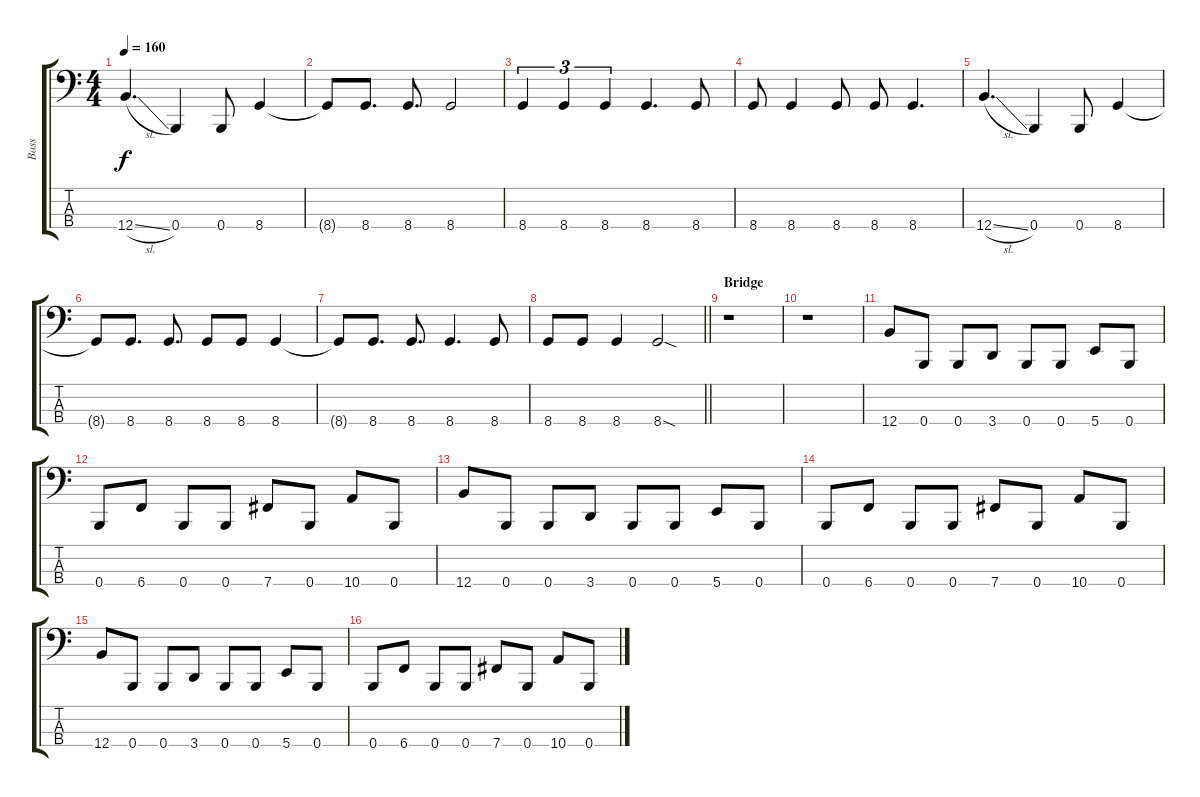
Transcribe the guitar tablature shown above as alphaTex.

\track ("Bass" "Bass") {instrument electricbassfinger}
\staff {score tabs}
\tuning (E2 B1 Gb1 B0) {hide}
\ts (4 4)
\tempo 160
\clef f4
\ks c
12.4{sl}.4{d dy f} 0.4.4 0.4.8 8.4.4 |
8.4{t}.8 8.4.8{d} 8.4.8{d} 8.4.2 |
8.4.4{tu (3 2)} 8.4.4{tu (3 2)} 8.4.4{tu (3 2)} 8.4.4{d} 8.4.8 |
8.4.8 8.4.4 8.4.8 8.4.8 8.4.4{d} |
12.4{sl}.4{d} 0.4.4 0.4.8 8.4.4 |
8.4{t}.8 8.4.8{d} 8.4.8{d} 8.4.8 8.4.8 8.4.4 |
8.4{t}.8 8.4.8{d} 8.4.8{d} 8.4.4{d} 8.4.8 |
\barLineRight lightlight
8.4.8 8.4.8 8.4.4 8.4{sod}.2 |
\section ("" "Bridge")
r.1 |
r.1 |
12.4.8 0.4.8 0.4.8 3.4.8 0.4.8 0.4.8 5.4.8 0.4.8 |
0.4.8 6.4.8 0.4.8 0.4.8 7.4.8 0.4.8 10.4.8 0.4.8 |
12.4.8 0.4.8 0.4.8 3.4.8 0.4.8 0.4.8 5.4.8 0.4.8 |
0.4.8 6.4.8 0.4.8 0.4.8 7.4.8 0.4.8 10.4.8 0.4.8 |
12.4.8 0.4.8 0.4.8 3.4.8 0.4.8 0.4.8 5.4.8 0.4.8 |
0.4.8 6.4.8 0.4.8 0.4.8 7.4.8 0.4.8 10.4.8 0.4.8
